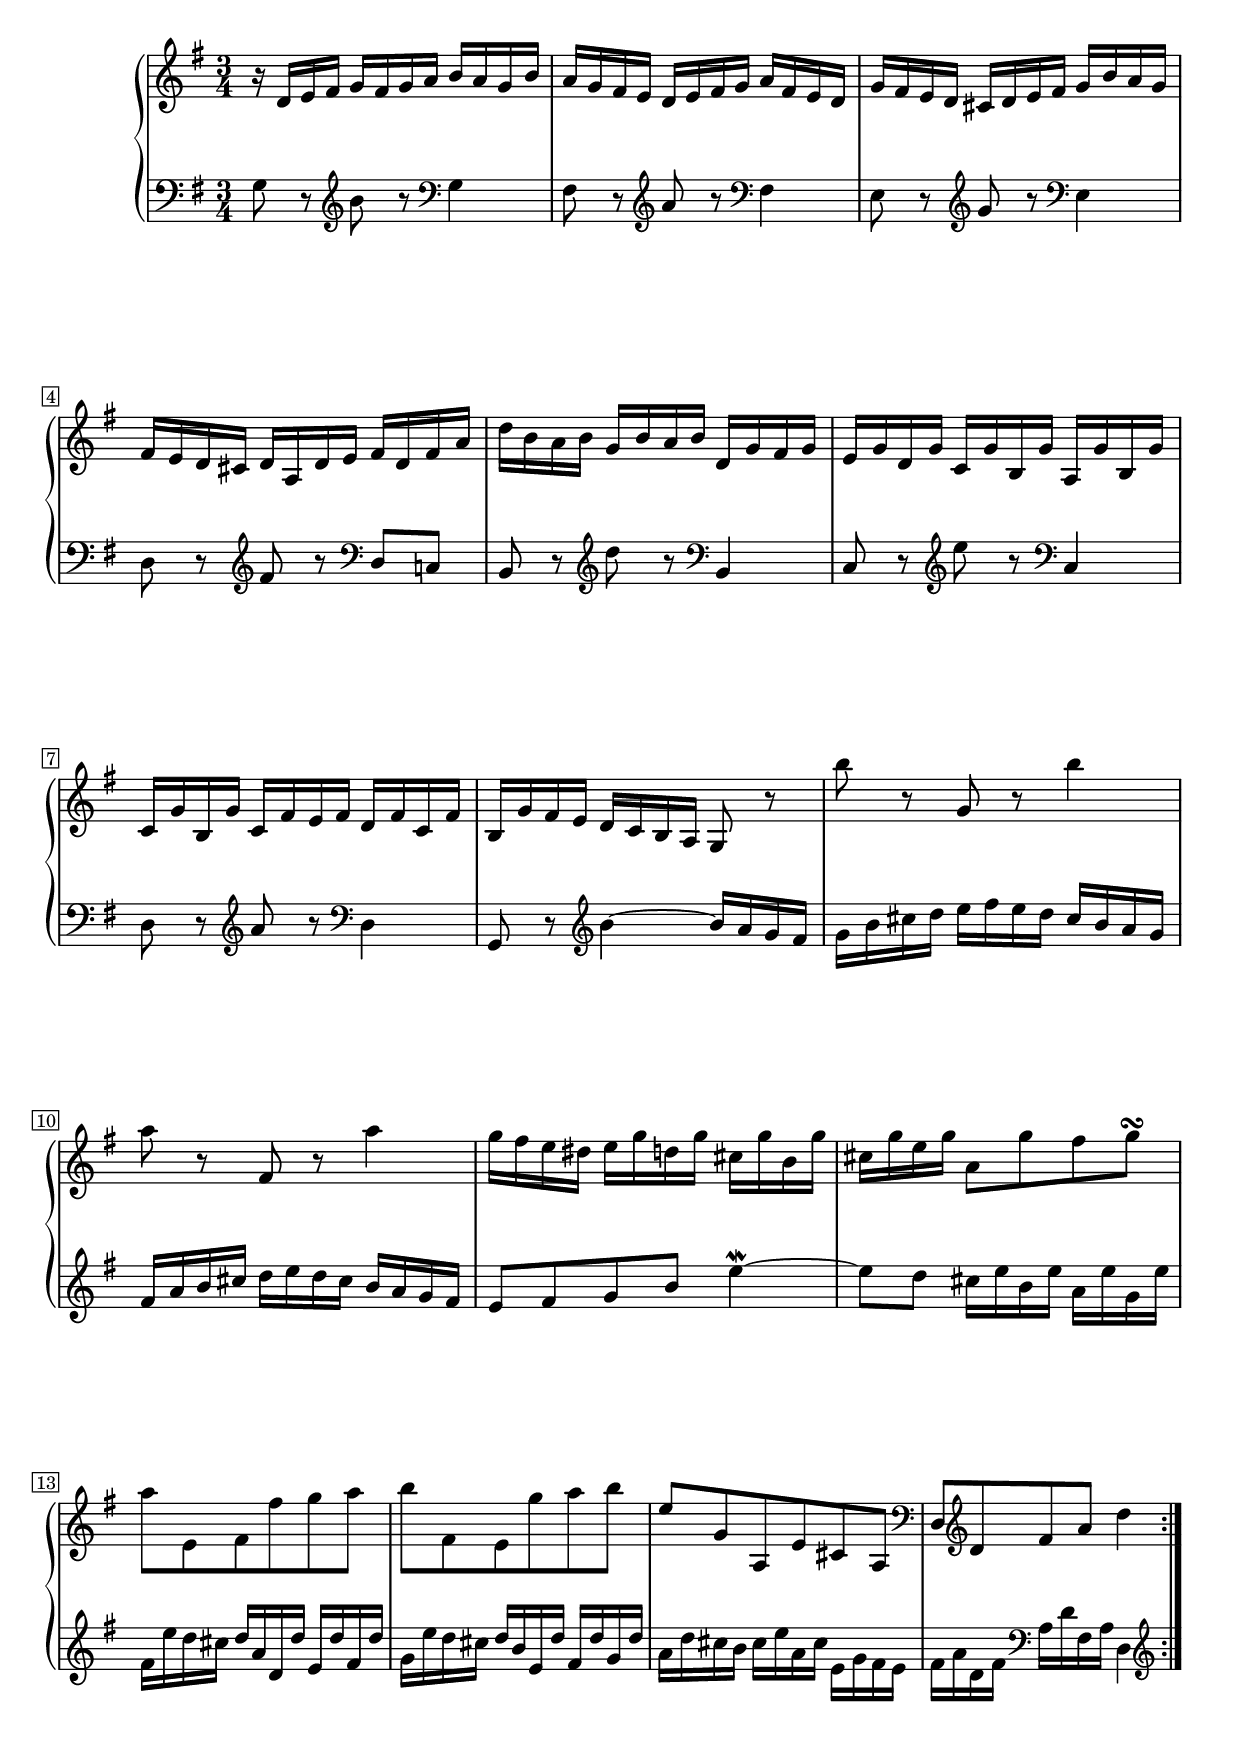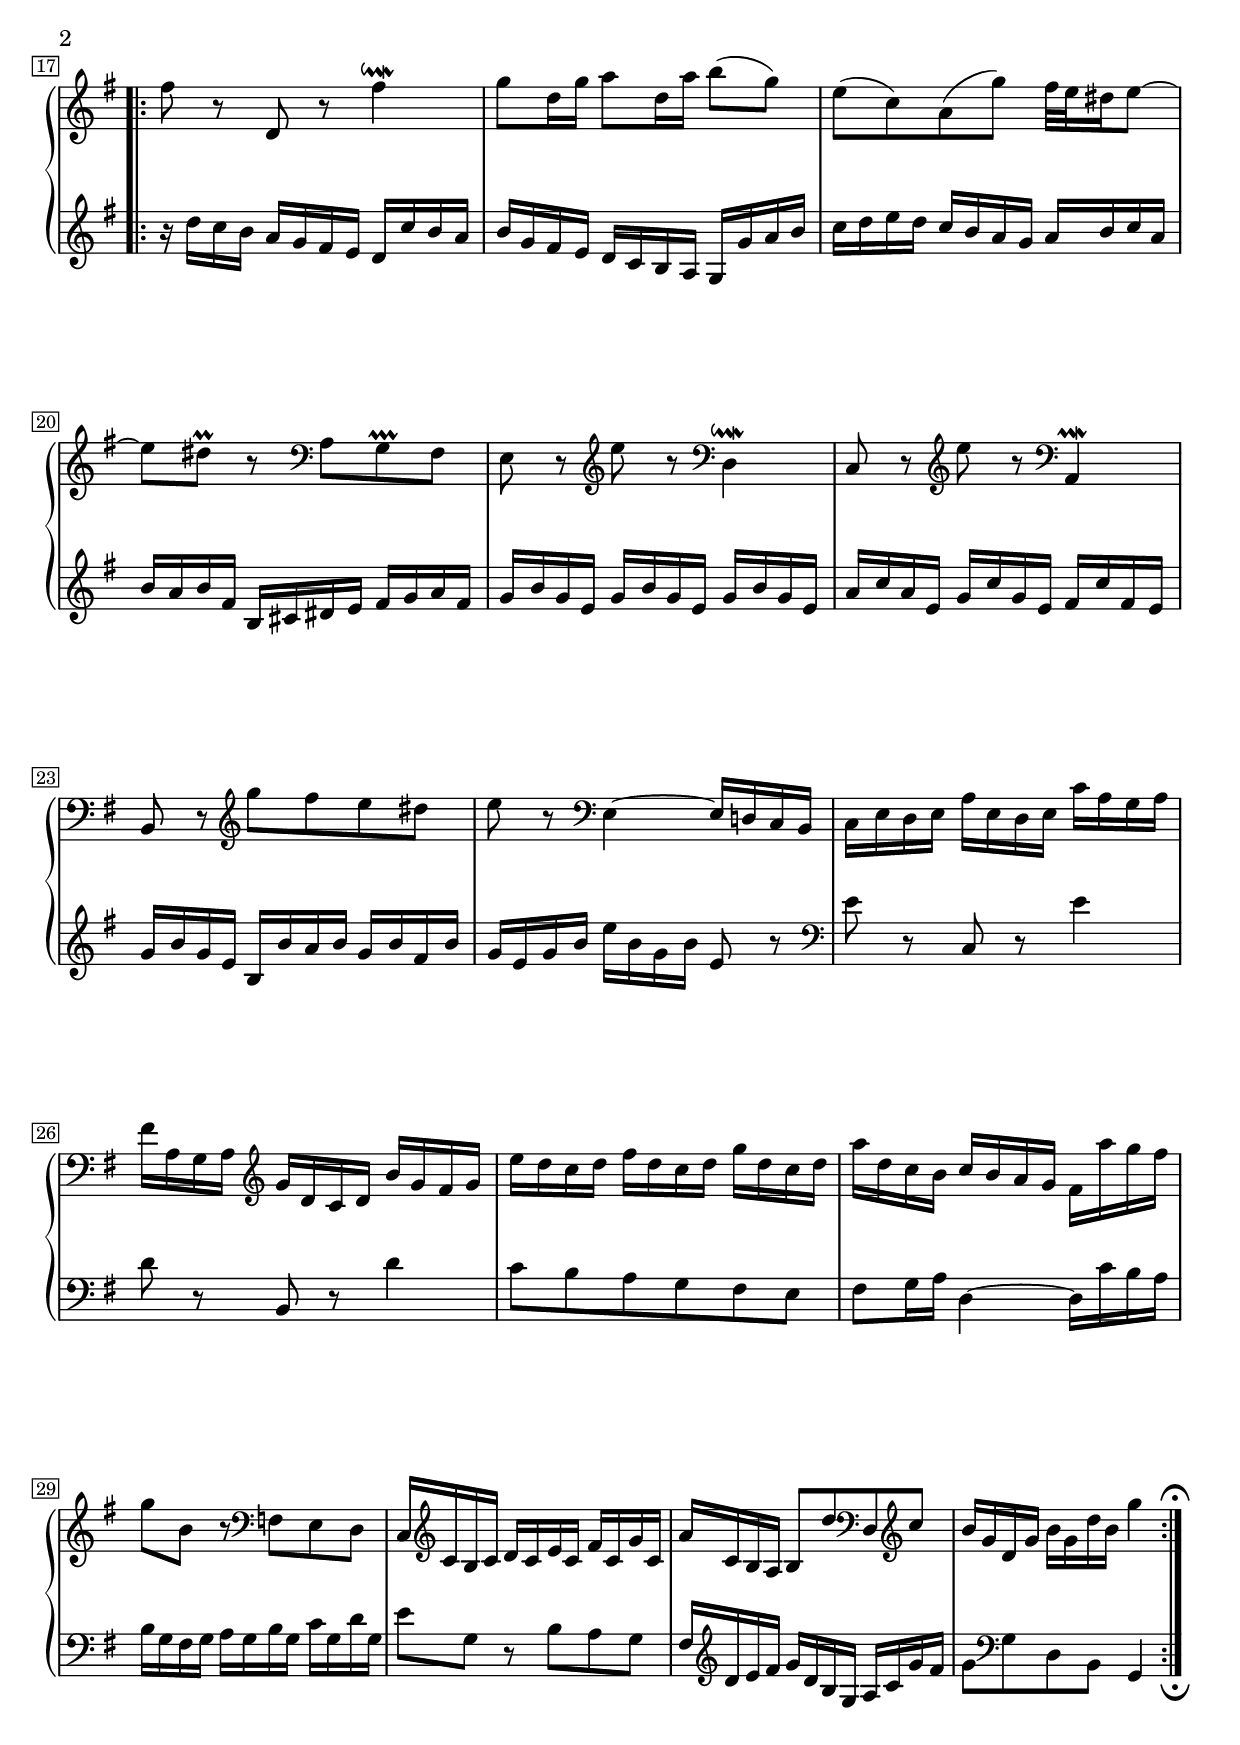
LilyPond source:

Global = {
  \key g \major
  \time 3/4
  \include "../global.ly"
}

staffLower = \change Staff = "lower"
staffUpper = \change Staff = "upper"

Sopran = \context Voice = "one" \relative c' {
  \voiceOne
  \label #'VariatioV
  \override MultiMeasureRest.staff-position = #0
  \override Rest.staff-position = #0
  \stemNeutral
  \repeat volta 2 {
  %1
  | r16 d[ e fis] g[ fis g a] b[ a g b]
  | a[ g fis e] d[ e fis g] a[ fis e d]
  | g[ fis e d] cis[ d e fis] g[ b a g]
  | fis[ e d cis] d[ a d e] fis[ d fis a]
  %5
  | d[ b a b] g[ b a b] d,[ g fis g]
  | e[ g d g] c,[ g' b, g'] a,[ g' b, g']
  | c,[ g' b, g'] c,[ fis e fis] d[ fis c fis]
  | b,[ g' fis e] d [ c b a] g8 r8
  | b''8 r g, r b'4
  %10
  | a8 r fis, r a'4
  | g16[ fis e dis] e[ g d g] cis,[ g' b, g']
  | cis,[ g' e g] a,8[ g' fis g \turn]
  | a[ e, fis fis' g a]
  | b[ fis, e g' a b]
  %15
  | e,[ g, a, e' cis a]
  | \clef "bass" d,[ \clef "treble" d' fis a] d4
  }
  \break
  \repeat volta 2 {
  | fis8 r d, r fis'4 \downmordent
  | g8[ d16 g] a8[ d,16 a'] b8([ g)]
  | e[( c) a( g')] fis32[ e dis16 e8~]
  %20
  | e[ dis \prall ] r \clef "bass" a,[ g \prallprall fis]
  | e r \clef "treble" e'' r \clef "bass" d,,4 \downmordent
  | c8 r \clef "treble" e'' r \clef "bass" a,,,4 \prallmordent
  | b8 r \clef "treble" g'''[ fis e dis]
  | e r \clef "bass" e,,4 ~ e16[ d! c b]
  %25
  | c[ e d e] a[ e d e] c'[ a g a]
  | fis'[ a, g a] \clef "treble" g'[ d c d] b'[ g fis g]
  | e'[ d c d] fis[ d c d] g[ d c d]
  | a'[ d, c b] c[ b a g] fis[ a' g fis]
  | g8[ b,] r \clef "bass" f,[ e d]
  %30
  | c16[ \clef "treble" c' b c] d[ c e c] fis[ c g' c,]
  | a'[ c, b a] b8[ d' \clef "bass" d,, \clef "treble" c'']
  | b16[ g d g] b[ g d' b] g'4
    \override Score.TextMark.self-alignment-X = #CENTER
    \textEndMark \markup { \musicglyph "scripts.ufermata" }
  }
  \fine
}

Bass = \context Voice = "four" \relative c' {
  \voiceFour
  \override MultiMeasureRest.staff-position = #0
  \override Rest.staff-position = #0
  \stemNeutral\tieNeutral
  %1
  \repeat volta 2 {
  | g8 r \clef "treble" b' r \clef "bass" g,4
  | fis8 r \clef "treble" a' r  \clef "bass" fis,4
  | e8 r \clef "treble" g' r \clef "bass" e,4
  | d8 r \clef "treble" fis' r \clef "bass" d,[ c]
  %5
  | b r \clef "treble" d'' r \clef "bass" b,,4
  | c8 r \clef "treble" e'' r \clef "bass" c,,4
  | d8 r \clef "treble" a'' r \clef "bass" d,,4
  | g,8 r \clef "treble" b''4~ b16[ a g fis]
  | g[ b cis d] e[ fis e d] cis[ b a g]
  %10
  | fis[ a b cis] d[ e d cis] b[ a g fis]
  | e8[ fis g b] e4~^\mordent
  | e8[ d] cis16[e b e] a,[ e' g, e']
  | fis,[ e' d cis] d[ a d, d'] e,[ d' fis, d']
  | g,[ e' d cis] d[ b e, d'] fis,[ d' g, d']
  %15
  | a[ d cis b] cis[e a, cis] \stemDown e,[ g fis e]
  | fis[a d, fis] \clef "bass" \stemNeutral a,[ d fis, a] d,4
  }
  \repeat volta 2 {
  | \clef "treble"
    r16 d''[ c b] a[ g fis e] d[ c' b a]
  | b[ g fis e] d[ c b a] g[ g' a b]
  | c[ d e d] c[ b a g] a[ b c a]
  %20
  | b[ a b fis] b,[ cis dis e] fis[ g a fis]
  | g[ b g e] g[ b g e] g [ b g e]
  | a[ c a e] g[ c g e] fis [ c' fis, e]
  | g[ b g e] b[ b' a b] g [b fis b]
  | g[ e g b] e[ b g b] e,8 r \clef "bass"
  %25
  | e r c, r e'4
  | d8 r b, r d'4
  | c8 b a g fis e
  | fis[g16 a] d,4~ d16[c' b a]
  | b[ g fis g] a[ g b g] c[g d' g,]
  %30
  | e'8[ g,] r b[ a  g]
  | fis16[ \clef "treble" d' e fis] g[ d b g] a[ c g' fis]
  | g8[ \clef "bass" g, d b] g4
    \tweak direction #DOWN
    \textEndMark \markup { \musicglyph "scripts.dfermata" }
  }
  \fine
}

forceBreaks = {
  % page 1
  \repeat unfold 2 { s2.\noBreak } s2.\break\noPageBreak
  \repeat unfold 2 { s2.\noBreak } s2.\break\noPageBreak
  \repeat unfold 2 { s2.\noBreak } s2.\break\noPageBreak
  \repeat unfold 2 { s2.\noBreak } s2.\break\noPageBreak
  \repeat unfold 3 { s2.\noBreak } s2.\pageBreak
  % page 2
  \repeat unfold 2 { s2.\noBreak } s2.\break\noPageBreak
  \repeat unfold 2 { s2.\noBreak } s2.\break\noPageBreak
  \repeat unfold 2 { s2.\noBreak } s2.\break\noPageBreak
  \repeat unfold 2 { s2.\noBreak } s2.\break\noPageBreak
  \repeat unfold 3 { s2.\noBreak } s2.\pageBreak
}

\score {
  \new PianoStaff
  <<
    \accidentalStyle Score.piano
    \context Staff = "upper" <<
      \set Staff.midiInstrument = #"acoustic grand"
      \Global
      \clef treble
      \Sopran
    >>
    \context Staff = "lower" <<
      \set Staff.midiInstrument = #"acoustic grand"
      \Global
      \clef bass
      \Bass
    >>
    \new Devnull \forceBreaks
  >>
  \header {
    composer = ##f % "Johann Sebastian Bach"
    opus = ##f % "BWV 988"
    title = \markup { \smallCaps "Variatio 5 a 1 ovvero 2 Clav." }
    subtitle = ##f
    subsubtitle = ##f
  }
  \layout {
    \context {
      \PianoStaff
      % More space between staves in the same PianoStaff
      \override StaffGrouper.staff-staff-spacing.minimum-distance = 12
    }
  }
  \midi { \tempo 4=120 }
}
